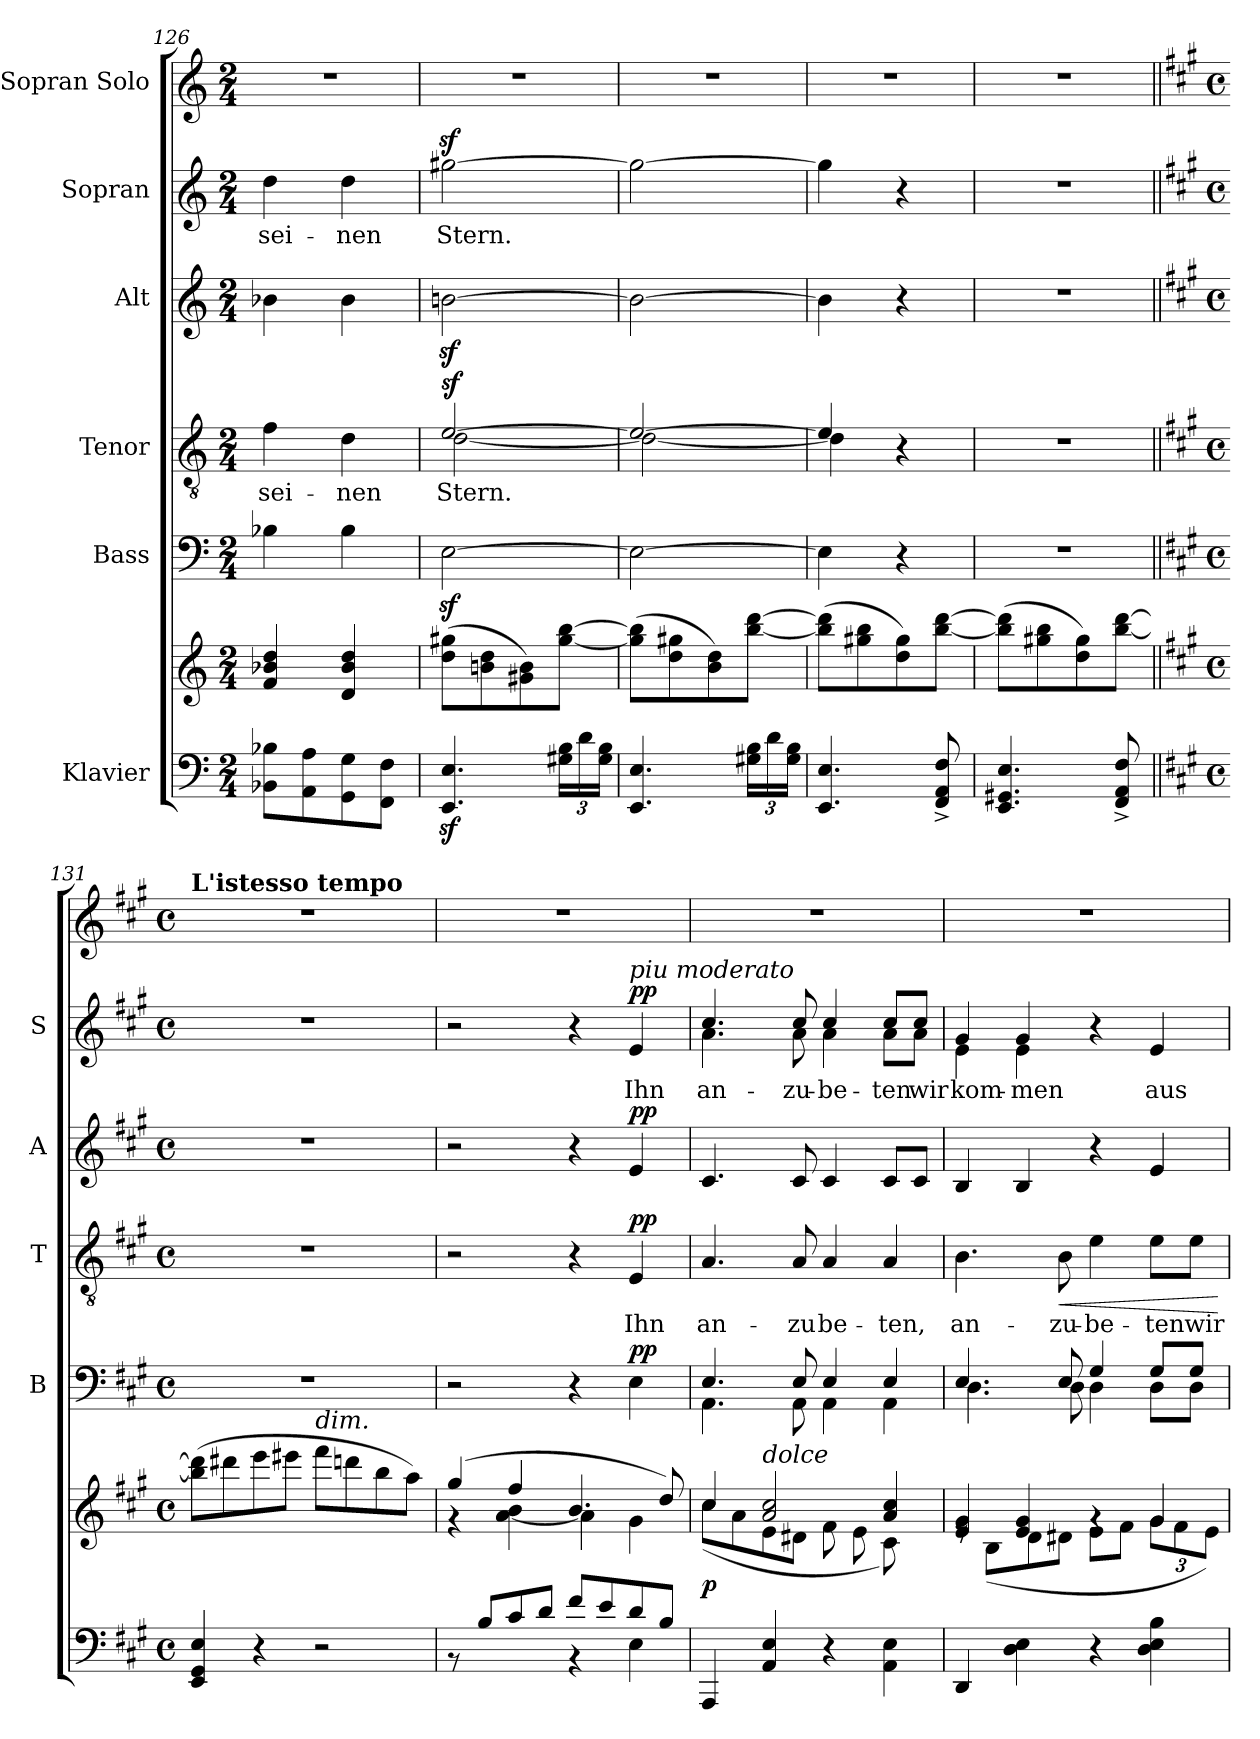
**kern	**kern	**dynam	**kern	**dynam	**kern	**text	**dynam	**kern	**dynam	**kern	**text	**dynam	**kern
*part6	*part6	*part6	*part5	*part5	*part4	*part4	*part4	*part3	*part3	*part2	*part2	*part2	*part1
*staff7	*staff6	*staff6/7	*staff5	*staff5	*staff4	*staff4	*staff4	*staff3	*staff3	*staff2	*staff2	*staff2	*staff1
*I"Klavier	*	*	*I"Bass	*	*I"Tenor	*	*	*I"Alt	*	*I"Sopran	*	*	*I"Sopran Solo
*	*	*	*I'B	*	*I'T	*	*	*I'A	*	*I'S	*	*	*
*clefF4	*clefG2	*	*clefF4	*	*clefGv2	*	*	*clefG2	*	*clefG2	*	*	*clefG2
*k[]	*k[]	*	*k[]	*	*k[]	*	*	*k[]	*	*k[]	*	*	*k[]
*M2/4	*M2/4	*	*M2/4	*	*M2/4	*	*	*M2/4	*	*M2/4	*	*	*M2/4
=126	=126	=126	=126	=126	=126	=126	=126	=126	=126	=126	=126	=126	=126
!	!	!	!	!	!	!LO:LY:b	!	!	!	!	!LO:LY:b	!	!
8BB-X\ 8B-X\L	4f/ 4b-X/ 4dd/	.	4B-X\	.	4f\	sei-	.	4b-X\	.	4dd\	sei-	.	2r
8AA\ 8A\	.	.	.	.	.	.	.	.	.	.	.	.	.
!	!	!	!	!	!	!LO:LY:b	!	!	!	!	!LO:LY:b	!	!
8GG\ 8G\	4d/ 4b-/ 4dd/	.	4B-\	.	4d\	-nen	.	4b-\	.	4dd\	-nen	.	.
8FF\ 8F\J	.	.	.	.	.	.	.	.	.	.	.	.	.
=127	=127	=127	=127	=127	=127	=127	=127	=127	=127	=127	=127	=127	=127
!	!	!	!	!	!	!LO:LY:b	!LO:DY:a	!	!	!	!LO:LY:b	!	!
*	*	*	*	*	*^	*	*	*	*	*	*	*	*
4.EE/z> 4.E/z>	(8dd\ 8gg#X\L	.	[2Ez>\	.	[2e/	[2d\	Stern.	sf	[2bnz>\	.	[2gg#Xz>\	Stern.	.	2r
.	8bn\ 8dd\	.	.	.	.	.	.	.	.	.	.	.	.	.
.	8g#X\ 8b\)	.	.	.	.	.	.	.	.	.	.	.	.	.
*Xbrackettup	*	*	*	*	*	*	*	*	*	*	*	*	*	*
24G#X\ 24B\LL	[8gg#\ [8bb\J	.	.	.	.	.	.	.	.	.	.	.	.	.
24d\	.	.	.	.	.	.	.	.	.	.	.	.	.	.
24G#\ 24B\JJ	.	.	.	.	.	.	.	.	.	.	.	.	.	.
=128	=128	=128	=128	=128	=128	=128	=128	=128	=128	=128	=128	=128	=128	=128
4.EE/ 4.E/	(8gg#\] 8bb\]L	.	2E\_	.	2e/_	2d\_	.	.	2b\_	.	2gg#\_	.	.	2r
.	8dd\ 8gg#X\	.	.	.	.	.	.	.	.	.	.	.	.	.
.	8b\ 8dd\)	.	.	.	.	.	.	.	.	.	.	.	.	.
24G#X\ 24B\LL	[8bb\ [8ddd\J	.	.	.	.	.	.	.	.	.	.	.	.	.
24d\	.	.	.	.	.	.	.	.	.	.	.	.	.	.
24G#\ 24B\JJ	.	.	.	.	.	.	.	.	.	.	.	.	.	.
=129	=129	=129	=129	=129	=129	=129	=129	=129	=129	=129	=129	=129	=129	=129
4.EE/ 4.E/	(8bb\] 8ddd\]L	.	4E\]	.	4e/]	4d\]	.	.	4b\]	.	4gg#\]	.	.	2r
.	8gg#X\ 8bb\	.	.	.	.	.	.	.	.	.	.	.	.	.
.	8dd\ 8gg#\)	.	4r	.	4r	4ryy	.	.	4r	.	4r	.	.	.
8FF/^ 8AA/^ 8F/^	[8bb\ [8ddd\J	.	.	.	.	.	.	.	.	.	.	.	.	.
*	*	*	*	*	*v	*v	*	*	*	*	*	*	*	*
!!LO:LB:g=z
=130	=130	=130	=130	=130	=130	=130	=130	=130	=130	=130	=130	=130	=130
4.EE/ 4.GG#X/ 4.E/	(8bb\] 8ddd\]L	.	2r	.	2r	.	.	2r	.	2r	.	.	2r
.	8gg#X\ 8bb\	.	.	.	.	.	.	.	.	.	.	.	.
.	8dd\ 8gg#\)	.	.	.	.	.	.	.	.	.	.	.	.
8FF/^ 8AA/^ 8F/^	[8bb\ [8ddd\J	.	.	.	.	.	.	.	.	.	.	.	.
=131||	=131||	=131||	=131||	=131||	=131||	=131||	=131||	=131||	=131||	=131||	=131||	=131||	=131||
*k[f#c#g#]	*k[f#c#g#]	*	*k[f#c#g#]	*	*k[f#c#g#]	*	*	*k[f#c#g#]	*	*k[f#c#g#]	*	*	*k[f#c#g#]
*M4/4	*M4/4	*	*M4/4	*	*M4/4	*	*	*M4/4	*	*M4/4	*	*	*M4/4
*met(c)	*met(c)	*	*met(c)	*	*met(c)	*	*	*met(c)	*	*met(c)	*	*	*met(c)
!	!	!	!	!	!	!	!	!	!	!	!	!	!LO:TX:a:B:t=L'istesso tempo
4EE/ 4GG#/ 4E/	(8bb\] 8ddd\]L	.	1r	.	1r	.	.	1r	.	1r	.	.	1r
.	8ddd#X\	.	.	.	.	.	.	.	.	.	.	.	.
4r	8eee\	.	.	.	.	.	.	.	.	.	.	.	.
.	8eee#X\J	.	.	.	.	.	.	.	.	.	.	.	.
!	!LO:TX:a:i:t=dim.	!	!	!	!	!	!	!	!	!	!	!	!
2r	8fff#\L	.	.	.	.	.	.	.	.	.	.	.	.
.	8dddn\	.	.	.	.	.	.	.	.	.	.	.	.
.	8bb\	.	.	.	.	.	.	.	.	.	.	.	.
.	8aa\J)	.	.	.	.	.	.	.	.	.	.	.	.
=132	=132	=132	=132	=132	=132	=132	=132	=132	=132	=132	=132	=132	=132
*^	*^	*	*	*	*	*	*	*	*	*	*	*	*
8rBB	2ryy	(4gg#/	4r	.	2r	.	2r	.	.	2r	.	2r	.	.	1r
8B/L	.	.	.	.	.	.	.	.	.	.	.	.	.	.	.
8c#/	.	4ff#/	[4a\ 4b\	.	.	.	.	.	.	.	.	.	.	.	.
8d/J	.	.	.	.	.	.	.	.	.	.	.	.	.	.	.
8f#/L	4r	4.b/	4a\]	.	4r	.	4r	.	.	4r	.	4r	.	.	.
8e/	.	.	.	.	.	.	.	.	.	.	.	.	.	.	.
!	!	!	!	!	!	!	!	!	!	!	!	!LO:TX:a:i:t=piu moderato	!	!	!
!	!	!	!	!	!	!LO:DY:a	!	!LO:LY:b	!LO:DY:a	!	!LO:DY:a	!	!LO:LY:b	!LO:DY:a	!
8d/	4E\	.	4g#\	.	4E\	pp	4E/	Ihn	pp	4e/	pp	4e/	Ihn	pp	.
8B/J	.	8dd/)	.	.	.	.	.	.	.	.	.	.	.	.	.
=133	=133	=133	=133	=133	=133	=133	=133	=133	=133	=133	=133	=133	=133	=133	=133
*	*	*	*	*	*^	*	*	*	*	*	*	*	*	*	*
!	!	!	!	!LO:DY:a=2	!	!	!	!	!LO:LY:b	!	!	!	!	!LO:LY:b	!	!
*	*	*	*	*	*	*	*	*	*	*	*	*	*^	*	*	*
2..ryy	4AAA/	4cc#/	(8cc#\L	p	4.E/	4.AA\	.	4.A/	an-	.	4.c#/	.	4.cc#/	4.a\	an-	.	1r
.	.	.	8a\	.	.	.	.	.	.	.	.	.	.	.	.	.	.
!	!	!LO:TX:a:i:t=dolce	!	!	!	!	!	!	!	!	!	!	!	!	!	!	!
.	4AA/ 4E/	2a/ 2cc#/	8e\	.	.	.	.	.	.	.	.	.	.	.	.	.	.
!	!	!	!	!	!	!	!	!	!LO:LY:b	!	!	!	!	!	!LO:LY:b	!	!
.	.	.	8d#X\J	.	8E/	8AA\	.	8A/	-zu	.	8c#/	.	8cc#/	8a\	-zu-	.	.
!	!	!	!	!	!	!	!	!	!LO:LY:b	!	!	!	!	!	!LO:LY:b	!	!
.	4r	.	8f#\L	.	4E/	4AA\	.	4A/	be-	.	4c#/	.	4cc#/	4a\	-be-	.	.
.	.	.	8e\	.	.	.	.	.	.	.	.	.	.	.	.	.	.
!	!	!	!	!	!	!	!	!	!LO:LY:b	!	!	!	!	!	!LO:LY:b	!	!
.	4AA\ 4E\	4a/ 4cc#/	8c#\)	.	4E/	4AA\	.	4A/	-ten,	.	8c#/L	.	8cc#/L	8a\L	-ten	.	.
!	!	!	!	!	!	!	!	!	!	!	!	!	!	!	!LO:LY:b	!	!
8A/J	.	.	8ryy	.	.	.	.	.	.	.	8c#/J	.	8cc#/J	8a\J	wir	.	.
*v	*v	*	*	*	*	*	*	*	*	*	*	*	*	*	*	*	*
!!LO:LB:g=z
=134	=134	=134	=134	=134	=134	=134	=134	=134	=134	=134	=134	=134	=134	=134	=134	=134
!	!	!	!	!	!	!	!	!LO:LY:b	!	!	!	!	!	!LO:LY:b	!	!
4DD/	4e/ 4g#/	8re	.	4.E/	4.D\	.	4.B\	an-	.	4B/	.	4g#/	4e\	kom-	.	1r
.	.	(8B\L	.	.	.	.	.	.	.	.	.	.	.	.	.	.
!	!	!	!	!	!	!	!	!	!	!	!	!	!	!LO:LY:b	!	!
4D\ 4E\	4e/ 4g#/	8d\	.	.	.	.	.	.	.	4B/	.	4g#/	4e\	-men	.	.
!	!	!	!	!	!	!	!	!LO:LY:b	!LO:HP:b	!	!	!	!	!	!	!
.	.	8d#X\J	.	8E/	8D\	.	8B\	-zu-	<	.	.	.	.	.	.	.
!	!	!	!	!	!	!	!	!LO:LY:b	!	!	!	!	!	!	!	!
4r	4rg	8e\L	.	4G#/	4D\	.	4e\	-be-	.	4r	.	4r	4rgyy	.	.	.
.	.	8f#\J	.	.	.	.	.	.	.	.	.	.	.	.	.	.
*	*	*Xbrackettup	*	*	*	*	*	*	*	*	*	*	*	*	*	*
!	!	!	!	!	!	!	!	!LO:LY:b	!	!	!	!	!	!LO:LY:b	!	!
4D\ 4E\ 4B\	4g#/	12g#\L	.	8G#/L	8D\L	.	8e\L	-ten	.	4e/	.	4e/	4ryy	aus	.	.
.	.	12f#\	.	.	.	.	.	.	.	.	.	.	.	.	.	.
!	!	!	!	!	!	!	!	!LO:LY:b	!	!	!	!	!	!	!	!
.	.	.	.	8G#/J	8D\J	.	8e\J	wir	.	.	.	.	.	.	.	.
.	.	12e\J)	.	.	.	.	.	.	.	.	.	.	.	.	.	.
*	*v	*v	*	*	*	*	*	*	*	*	*	*v	*v	*	*	*
*	*	*	*v	*v	*	*	*	*	*	*	*	*	*	*
.	.	.	.	.	.	.	[	.	.	.	.	.	.
=	=	=	=	=	=	=	=	=	=	=	=	=	=
*-	*-	*-	*-	*-	*-	*-	*-	*-	*-	*-	*-	*-	*-
